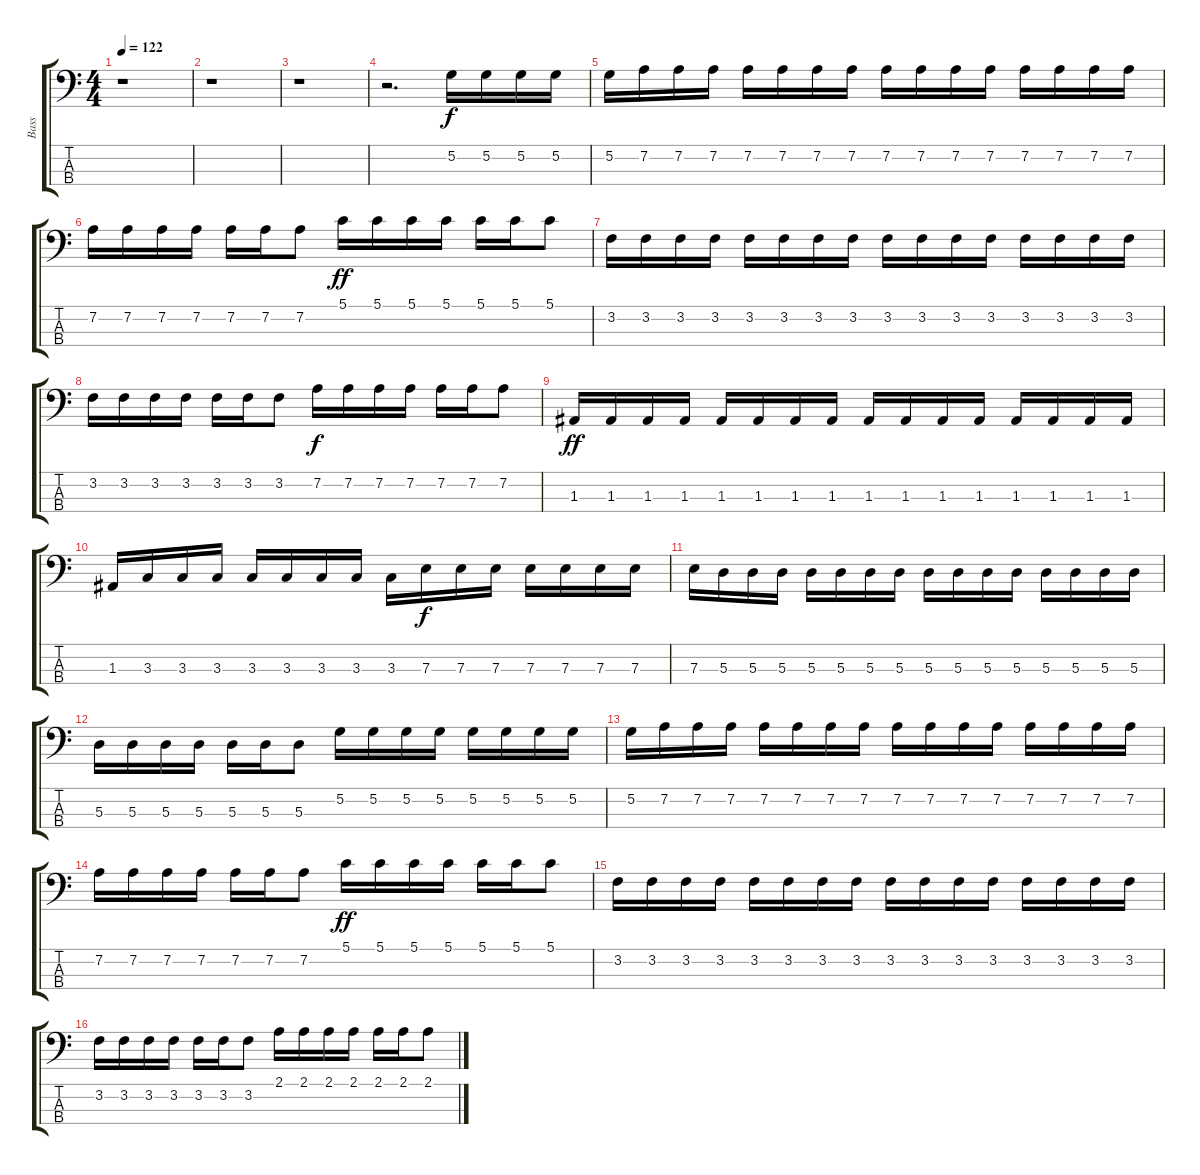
\track ("Bass" "Bass") {instrument electricbasspick}
\staff {score tabs}
\tuning (G2 D2 A1 E1) {hide}
\ts (4 4)
\tempo 122
\clef f4
\ks c
r.1{dy f instrument electricbasspick} |
r.1 |
r.1 |
r.2{d} 5.2.16 5.2.16 5.2.16 5.2.16 |
5.2.16 7.2.16 7.2.16 7.2.16 7.2.16 7.2.16 7.2.16 7.2.16 7.2.16 7.2.16 7.2.16 7.2.16 7.2.16 7.2.16 7.2.16 7.2.16 |
7.2.16 7.2.16 7.2.16 7.2.16 7.2.16 7.2.16 7.2.8 5.1.16{dy ff} 5.1.16 5.1.16 5.1.16 5.1.16 5.1.16 5.1.8 |
3.2.16 3.2.16 3.2.16 3.2.16 3.2.16 3.2.16 3.2.16 3.2.16 3.2.16 3.2.16 3.2.16 3.2.16 3.2.16 3.2.16 3.2.16 3.2.16 |
3.2.16 3.2.16 3.2.16 3.2.16 3.2.16 3.2.16 3.2.8 7.2.16{dy f} 7.2.16 7.2.16 7.2.16 7.2.16 7.2.16 7.2.8 |
1.3.16{dy ff} 1.3.16 1.3.16 1.3.16 1.3.16 1.3.16 1.3.16 1.3.16 1.3.16 1.3.16 1.3.16 1.3.16 1.3.16 1.3.16 1.3.16 1.3.16 |
1.3.16 3.3.16 3.3.16 3.3.16 3.3.16 3.3.16 3.3.16 3.3.16 3.3.16 7.3.16{dy f} 7.3.16 7.3.16 7.3.16 7.3.16 7.3.16 7.3.16 |
7.3.16 5.3.16 5.3.16 5.3.16 5.3.16 5.3.16 5.3.16 5.3.16 5.3.16 5.3.16 5.3.16 5.3.16 5.3.16 5.3.16 5.3.16 5.3.16 |
5.3.16 5.3.16 5.3.16 5.3.16 5.3.16 5.3.16 5.3.8 5.2.16 5.2.16 5.2.16 5.2.16 5.2.16 5.2.16 5.2.16 5.2.16 |
5.2.16 7.2.16 7.2.16 7.2.16 7.2.16 7.2.16 7.2.16 7.2.16 7.2.16 7.2.16 7.2.16 7.2.16 7.2.16 7.2.16 7.2.16 7.2.16 |
7.2.16 7.2.16 7.2.16 7.2.16 7.2.16 7.2.16 7.2.8 5.1.16{dy ff} 5.1.16 5.1.16 5.1.16 5.1.16 5.1.16 5.1.8 |
3.2.16 3.2.16 3.2.16 3.2.16 3.2.16 3.2.16 3.2.16 3.2.16 3.2.16 3.2.16 3.2.16 3.2.16 3.2.16 3.2.16 3.2.16 3.2.16 |
3.2.16 3.2.16 3.2.16 3.2.16 3.2.16 3.2.16 3.2.8 2.1.16 2.1.16 2.1.16 2.1.16 2.1.16 2.1.16 2.1.8
